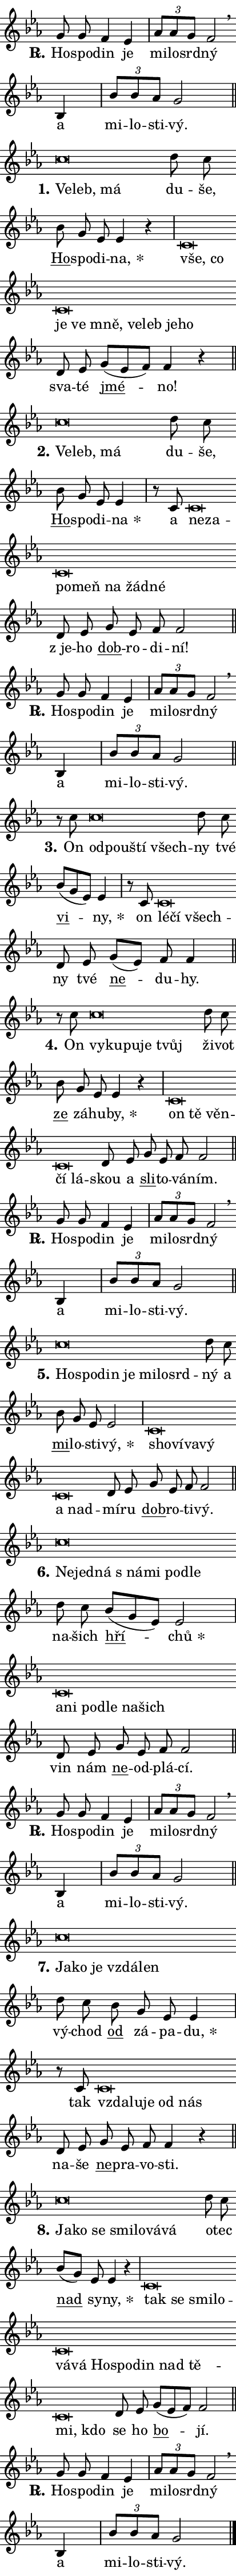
\version "2.22.1"
\header { tagline = "" }
\paper {
  indent = 0\cm
  top-margin = 0\cm
  right-margin = 0\cm
  bottom-margin = 0\cm
  left-margin = 0\cm
  paper-width = 7\cm
  page-breaking = #ly:one-page-breaking
  system-system-spacing.basic-distance = #11
  score-system-spacing.basic-distance = #11.3
  ragged-last = ##f
}


%% Author: Thomas Morley
%% https://lists.gnu.org/archive/html/lilypond-user/2020-05/msg00002.html
#(define (line-position grob)
"Returns position of @var[grob} in current system:
   @code{'start}, if at first time-step
   @code{'end}, if at last time-step
   @code{'middle} otherwise
"
  (let* ((col (ly:item-get-column grob))
         (ln (ly:grob-object col 'left-neighbor))
         (rn (ly:grob-object col 'right-neighbor))
         (col-to-check-left (if (ly:grob? ln) ln col))
         (col-to-check-right (if (ly:grob? rn) rn col))
         (break-dir-left
           (and
             (ly:grob-property col-to-check-left 'non-musical #f)
             (ly:item-break-dir col-to-check-left)))
         (break-dir-right
           (and
             (ly:grob-property col-to-check-right 'non-musical #f)
             (ly:item-break-dir col-to-check-right))))
        (cond ((eqv? 1 break-dir-left) 'start)
              ((eqv? -1 break-dir-right) 'end)
              (else 'middle))))

#(define (tranparent-at-line-position vctor)
  (lambda (grob)
  "Relying on @code{line-position} select the relevant enry from @var{vctor}.
Used to determine transparency,"
    (case (line-position grob)
      ((end) (not (vector-ref vctor 0)))
      ((middle) (not (vector-ref vctor 1)))
      ((start) (not (vector-ref vctor 2))))))

noteHeadBreakVisibility =
#(define-music-function (break-visibility)(vector?)
"Makes @code{NoteHead}s transparent relying on @var{break-visibility}"
#{
  \override NoteHead.transparent =
    #(tranparent-at-line-position break-visibility)
#})

#(define delete-ledgers-for-transparent-note-heads
  (lambda (grob)
    "Reads whether a @code{NoteHead} is transparent.
If so this @code{NoteHead} is removed from @code{'note-heads} from
@var{grob}, which is supposed to be @code{LedgerLineSpanner}.
As a result ledgers are not printed for this @code{NoteHead}"
    (let* ((nhds-array (ly:grob-object grob 'note-heads))
           (nhds-list
             (if (ly:grob-array? nhds-array)
                 (ly:grob-array->list nhds-array)
                 '()))
           ;; Relies on the transparent-property being done before
           ;; Staff.LedgerLineSpanner.after-line-breaking is executed.
           ;; This is fragile ...
           (to-keep
             (remove
               (lambda (nhd)
                 (ly:grob-property nhd 'transparent #f))
               nhds-list)))
      ;; TODO find a better method to iterate over grob-arrays, similiar
      ;; to filter/remove etc for lists
      ;; For now rebuilt from scratch
      (set! (ly:grob-object grob 'note-heads)  '())
      (for-each
        (lambda (nhd)
          (ly:pointer-group-interface::add-grob grob 'note-heads nhd))
        to-keep))))

hideNotes = {
  \noteHeadBreakVisibility #begin-of-line-visible
}
unHideNotes = {
  \noteHeadBreakVisibility #all-visible
}

% work-around for resetting accidentals
% https://lilypond.org/doc/v2.23/Documentation/notation/displaying-rhythms#unmetered-music
cadenzaMeasure = {
  \cadenzaOff
  \partial 1024 s1024
  \cadenzaOn
}

#(define-markup-command (accent layout props text) (markup?)
  "Underline accented syllable"
  (interpret-markup layout props
    #{\markup \override #'(offset . 4.3) \underline { #text }#}))

responsum = \markup \concat {
  "R" \hspace #-1.05 \path #0.1 #'((moveto 0 0.07) (lineto 0.9 0.8)) \hspace #0.05 "."
}

\layout {
    \context {
        \Staff
        \remove "Time_signature_engraver"
        \override LedgerLineSpanner.after-line-breaking = #delete-ledgers-for-transparent-note-heads
    }
    \context {
        \Voice {
            \override NoteHead.output-attributes = #'((class . "notehead"))
            \override Hairpin.height = #0.55
        }
    }
    \context {
        \Lyrics {
            \override StanzaNumber.output-attributes = #'((class . "stanzanumber"))
            \override LyricSpace.minimum-distance = #0.9
            \override LyricText.font-name = #"TeX Gyre Schola"
            \override LyricText.font-size = 1
            \override StanzaNumber.font-name = #"TeX Gyre Schola Bold"
            \override StanzaNumber.font-size = 1
        }
    }
}

% magnetic-lyrics.ily
%
%   written by
%     Jean Abou Samra <jean@abou-samra.fr>
%     Werner Lemberg <wl@gnu.org>
%
%   adapted by
%     Jiri Hon <jiri.hon@gmail.com>
%
% Version 2022-Apr-15

% https://www.mail-archive.com/lilypond-user@gnu.org/msg149350.html

#(define (Left_hyphen_pointer_engraver context)
   "Collect syllable-hyphen-syllable occurrences in lyrics and store
them in properties.  This engraver only looks to the left.  For
example, if the lyrics input is @code{foo -- bar}, it does the
following.

@itemize @bullet
@item
Set the @code{text} property of the @code{LyricHyphen} grob between
@q{foo} and @q{bar} to @code{foo}.

@item
Set the @code{left-hyphen} property of the @code{LyricText} grob with
text @q{foo} to the @code{LyricHyphen} grob between @q{foo} and
@q{bar}.
@end itemize

Use this auxiliary engraver in combination with the
@code{lyric-@/text::@/apply-@/magnetic-@/offset!} hook."
   (let ((hyphen #f)
         (text #f))
     (make-engraver
      (acknowledgers
       ((lyric-syllable-interface engraver grob source-engraver)
        (set! text grob)))
      (end-acknowledgers
       ((lyric-hyphen-interface engraver grob source-engraver)
        ;(when (not (grob::has-interface grob 'lyric-space-interface))
          (set! hyphen grob)));)
      ((stop-translation-timestep engraver)
       (when (and text hyphen)
         (ly:grob-set-object! text 'left-hyphen hyphen))
       (set! text #f)
       (set! hyphen #f)))))

#(define (lyric-text::apply-magnetic-offset! grob)
   "If the space between two syllables is less than the value in
property @code{LyricText@/.details@/.squash-threshold}, move the right
syllable to the left so that it gets concatenated with the left
syllable.

Use this function as a hook for
@code{LyricText@/.after-@/line-@/breaking} if the
@code{Left_@/hyphen_@/pointer_@/engraver} is active."
   (let ((hyphen (ly:grob-object grob 'left-hyphen #f)))
     (when hyphen
       (let ((left-text (ly:spanner-bound hyphen LEFT)))
         (when (grob::has-interface left-text 'lyric-syllable-interface)
           (let* ((common (ly:grob-common-refpoint grob left-text X))
                  (this-x-ext (ly:grob-extent grob common X))
                  (left-x-ext
                   (begin
                     ;; Trigger magnetism for left-text.
                     (ly:grob-property left-text 'after-line-breaking)
                     (ly:grob-extent left-text common X)))
                  ;; `delta` is the gap width between two syllables.
                  (delta (- (interval-start this-x-ext)
                            (interval-end left-x-ext)))
                  (details (ly:grob-property grob 'details))
                  (threshold (assoc-get 'squash-threshold details 0.2)))
             (when (< delta threshold)
               (let* (;; We have to manipulate the input text so that
                      ;; ligatures crossing syllable boundaries are not
                      ;; disabled.  For languages based on the Latin
                      ;; script this is essentially a beautification.
                      ;; However, for non-Western scripts it can be a
                      ;; necessity.
                      (lt (ly:grob-property left-text 'text))
                      (rt (ly:grob-property grob 'text))
                      (is-space (grob::has-interface hyphen 'lyric-space-interface))
                      (space (if is-space " " ""))
                      (space-markup (grob-interpret-markup grob " "))
                      (space-size (interval-length (ly:stencil-extent space-markup X)))
                      (extra-delta (if is-space space-size 0))
                      ;; Append new syllable.
                      (ltrt-space (if (and (string? lt) (string? rt))
                                (string-append lt space rt)
                                (make-concat-markup (list lt space rt))))
                      ;; Right-align `ltrt` to the right side.
                      (ltrt-space-markup (grob-interpret-markup
                               grob
                               (make-translate-markup
                                (cons (interval-length this-x-ext) 0)
                                (make-right-align-markup ltrt-space)))))
                 (begin
                   ;; Don't print `left-text`.
                   (ly:grob-set-property! left-text 'stencil #f)
                   ;; Set text and stencil (which holds all collected
                   ;; syllables so far) and shift it to the left.
                   (ly:grob-set-property! grob 'text ltrt-space)
                   (ly:grob-set-property! grob 'stencil ltrt-space-markup)
                   (ly:grob-translate-axis! grob (- (- delta extra-delta)) X))))))))))


#(define (lyric-hyphen::displace-bounds-first grob)
   ;; Make very sure this callback isn't triggered too early.
   (let ((left (ly:spanner-bound grob LEFT))
         (right (ly:spanner-bound grob RIGHT)))
     (ly:grob-property left 'after-line-breaking)
     (ly:grob-property right 'after-line-breaking)
     (ly:lyric-hyphen::print grob)))

squashThreshold = #0.4

\layout {
  \context {
    \Lyrics
    \consists #Left_hyphen_pointer_engraver
    \override LyricText.after-line-breaking =
      #lyric-text::apply-magnetic-offset!
    \override LyricHyphen.stencil = #lyric-hyphen::displace-bounds-first
    \override LyricText.details.squash-threshold = \squashThreshold
    \override LyricHyphen.minimum-distance = 0
    \override LyricHyphen.minimum-length = \squashThreshold
  }
}

squash = \override LyricText.details.squash-threshold = 9999
unSquash = \override LyricText.details.squash-threshold = \squashThreshold

left = \override LyricText.self-alignment-X = #LEFT
unLeft = \revert LyricText.self-alignment-X

starOffset = #(lambda (grob) 
                (let ((x_offset (ly:self-alignment-interface::aligned-on-x-parent grob)))
                  (if (= x_offset 0) 0 (+ x_offset 1.2))))

star = #(define-music-function (syllable)(string?)
"Append star separator at the end of a syllable"
#{
  \once \override LyricText.X-offset = #starOffset
  \lyricmode { \markup {
    #syllable
    \override #'((font-name . "TeX Gyre Schola Bold")) \hspace #0.2 \lower #0.65 \larger "*"
  } }
#})

starAccent = #(define-music-function (syllable)(string?)
"Append star separator at the end of a syllable and make accent"
#{
  \once \override LyricText.X-offset = #starOffset
  \lyricmode { \markup {
    \accent #syllable
    \override #'((font-name . "TeX Gyre Schola Bold")) \hspace #0.2 \lower #0.65 \larger "*"
  } }
#})

breath = #(define-music-function (syllable)(string?)
"Append breathing indicator at the end of a syllable"
#{
  \lyricmode { \markup { #syllable "+" } }
#})

optionalBreath = #(define-music-function (syllable)(string?)
"Append optional breathing indicator at the end of a syllable"
#{
  \lyricmode { \markup { #syllable "(+)" } }
#})


\score {
    <<
        \new Voice = "melody" { \cadenzaOn \key es \major \relative { g'8 g f4 es \cadenzaMeasure \bar "|" \tuplet 3/2 { as8[ as g] } f2 \breathe \bar "" bes,4 \cadenzaMeasure \bar "|" \tuplet 3/2 { bes'8[ bes as] } g2 \cadenzaMeasure \bar "||" \break } }
        \new Lyrics \lyricsto "melody" { \lyricmode { \set stanza = \responsum
Ho -- spo -- din je mi -- lo -- srd -- ný a mi -- lo -- sti -- vý. } }
    >>
    \layout {}
}

\score {
    <<
        \new Voice = "melody" { \cadenzaOn \key es \major \relative { c''\breve*1/16 \hideNotes \breve*1/16 \breve*1/16 \bar "" \unHideNotes d8 c \bar "" bes g es es4 r \cadenzaMeasure \bar "|" c\breve*1/16 \hideNotes \breve*1/16 \bar "" \breve*1/16 \bar "" \breve*1/16 \bar "" \breve*1/16 \bar "" \breve*1/16 \bar "" \breve*1/16 \bar "" \breve*1/16 \breve*1/16 \bar "" \unHideNotes d8 es \bar "" g[( es f)] f4 r \cadenzaMeasure \bar "||" \break } }
        \new Lyrics \lyricsto "melody" { \lyricmode { \set stanza = "1."
\left Ve -- \squash leb, má \unLeft \unSquash du -- še, \markup \accent Ho -- spo -- di -- \star na, \left vše, \squash co je ve mně, ve -- leb je -- ho \unLeft \unSquash sva -- té \markup \accent jmé -- no! } }
    >>
    \layout {}
}

\score {
    <<
        \new Voice = "melody" { \cadenzaOn \key es \major \relative { c''\breve*1/16 \hideNotes \breve*1/16 \breve*1/16 \bar "" \unHideNotes d8 c \bar "" bes g es es4 \cadenzaMeasure \bar "|" r8 c c\breve*1/16 \hideNotes \breve*1/16 \bar "" \breve*1/16 \bar "" \breve*1/16 \bar "" \breve*1/16 \bar "" \breve*1/16 \breve*1/16 \bar "" \unHideNotes d8 es \bar "" g es f f2 \cadenzaMeasure \bar "||" \break } }
        \new Lyrics \lyricsto "melody" { \lyricmode { \set stanza = "2."
\left Ve -- \squash leb, má \unLeft \unSquash du -- še, \markup \accent Ho -- spo -- di -- \star na a \left ne -- \squash za -- po -- meň na žád -- né \unLeft \unSquash "z je" -- ho \markup \accent dob -- ro -- di -- ní! } }
    >>
    \layout {}
}

\score {
    <<
        \new Voice = "melody" { \cadenzaOn \key es \major \relative { g'8 g f4 es \cadenzaMeasure \bar "|" \tuplet 3/2 { as8[ as g] } f2 \breathe \bar "" bes,4 \cadenzaMeasure \bar "|" \tuplet 3/2 { bes'8[ bes as] } g2 \cadenzaMeasure \bar "||" \break } }
        \new Lyrics \lyricsto "melody" { \lyricmode { \set stanza = \responsum
Ho -- spo -- din je mi -- lo -- srd -- ný a mi -- lo -- sti -- vý. } }
    >>
    \layout {}
}

\score {
    <<
        \new Voice = "melody" { \cadenzaOn \key es \major \relative { r8 c''8 c\breve*1/16 \hideNotes \breve*1/16 \bar "" \breve*1/16 \breve*1/16 \bar "" \unHideNotes d8 c \bar "" bes[( g es)] es4 \cadenzaMeasure \bar "|" r8 c c\breve*1/16 \hideNotes \breve*1/16 \breve*1/16 \bar "" \unHideNotes d8 es \bar "" g[( es)] f f4 \cadenzaMeasure \bar "||" \break } }
        \new Lyrics \lyricsto "melody" { \lyricmode { \set stanza = "3."
On \left od -- \squash pou -- ští všech -- \unLeft \unSquash ny tvé \markup \accent vi -- \star ny, on \left lé -- \squash čí všech -- \unLeft \unSquash ny tvé \markup \accent ne -- du -- hy. } }
    >>
    \layout {}
}

\score {
    <<
        \new Voice = "melody" { \cadenzaOn \key es \major \relative { r8 c''8 c\breve*1/16 \hideNotes \breve*1/16 \bar "" \breve*1/16 \bar "" \breve*1/16 \breve*1/16 \bar "" \unHideNotes d8 c \bar "" bes g es es4 r \cadenzaMeasure \bar "|" c\breve*1/16 \hideNotes \breve*1/16 \bar "" \breve*1/16 \bar "" \breve*1/16 \breve*1/16 \bar "" \unHideNotes d8 es \bar "" g es f f2 \cadenzaMeasure \bar "||" \break } }
        \new Lyrics \lyricsto "melody" { \lyricmode { \set stanza = "4."
On \left vy -- \squash ku -- pu -- je tvůj \unLeft \unSquash ži -- vot \markup \accent ze zá -- hu -- \star by, \left on \squash tě věn -- čí lá -- \unLeft \unSquash skou a \markup \accent sli -- to -- vá -- ním. } }
    >>
    \layout {}
}

\score {
    <<
        \new Voice = "melody" { \cadenzaOn \key es \major \relative { g'8 g f4 es \cadenzaMeasure \bar "|" \tuplet 3/2 { as8[ as g] } f2 \breathe \bar "" bes,4 \cadenzaMeasure \bar "|" \tuplet 3/2 { bes'8[ bes as] } g2 \cadenzaMeasure \bar "||" \break } }
        \new Lyrics \lyricsto "melody" { \lyricmode { \set stanza = \responsum
Ho -- spo -- din je mi -- lo -- srd -- ný a mi -- lo -- sti -- vý. } }
    >>
    \layout {}
}

\score {
    <<
        \new Voice = "melody" { \cadenzaOn \key es \major \relative { c''\breve*1/16 \hideNotes \breve*1/16 \bar "" \breve*1/16 \bar "" \breve*1/16 \bar "" \breve*1/16 \bar "" \breve*1/16 \breve*1/16 \bar "" \unHideNotes d8 c \bar "" bes g es es2 \cadenzaMeasure \bar "|" c\breve*1/16 \hideNotes \breve*1/16 \bar "" \breve*1/16 \bar "" \breve*1/16 \bar "" \breve*1/16 \breve*1/16 \bar "" \unHideNotes d8 es \bar "" g es f f2 \cadenzaMeasure \bar "||" \break } }
        \new Lyrics \lyricsto "melody" { \lyricmode { \set stanza = "5."
\left Ho -- \squash spo -- din je mi -- lo -- srd -- \unLeft \unSquash ný a \markup \accent mi -- lo -- sti -- \star vý, \left sho -- \squash ví -- va -- vý a nad -- \unLeft \unSquash mí -- ru \markup \accent dob -- ro -- ti -- vý. } }
    >>
    \layout {}
}

\score {
    <<
        \new Voice = "melody" { \cadenzaOn \key es \major \relative { c''\breve*1/16 \hideNotes \breve*1/16 \bar "" \breve*1/16 \bar "" \breve*1/16 \bar "" \breve*1/16 \bar "" \breve*1/16 \breve*1/16 \bar "" \unHideNotes d8 c \bar "" bes[( g es)] es2 \cadenzaMeasure \bar "|" c\breve*1/16 \hideNotes \breve*1/16 \bar "" \breve*1/16 \bar "" \breve*1/16 \bar "" \breve*1/16 \breve*1/16 \bar "" \unHideNotes d8 es \bar "" g es f f2 \cadenzaMeasure \bar "||" \break } }
        \new Lyrics \lyricsto "melody" { \lyricmode { \set stanza = "6."
\left Ne -- \squash jed -- ná "s ná" -- mi po -- dle \unLeft \unSquash na -- šich \markup \accent hří -- \star chů \left a -- \squash ni po -- dle na -- šich \unLeft \unSquash vin nám \markup \accent ne -- od -- plá -- cí. } }
    >>
    \layout {}
}

\score {
    <<
        \new Voice = "melody" { \cadenzaOn \key es \major \relative { g'8 g f4 es \cadenzaMeasure \bar "|" \tuplet 3/2 { as8[ as g] } f2 \breathe \bar "" bes,4 \cadenzaMeasure \bar "|" \tuplet 3/2 { bes'8[ bes as] } g2 \cadenzaMeasure \bar "||" \break } }
        \new Lyrics \lyricsto "melody" { \lyricmode { \set stanza = \responsum
Ho -- spo -- din je mi -- lo -- srd -- ný a mi -- lo -- sti -- vý. } }
    >>
    \layout {}
}

\score {
    <<
        \new Voice = "melody" { \cadenzaOn \key es \major \relative { c''\breve*1/16 \hideNotes \breve*1/16 \bar "" \breve*1/16 \bar "" \breve*1/16 \breve*1/16 \bar "" \unHideNotes d8 c \bar "" bes g es es4 \cadenzaMeasure \bar "|" r8 c8 c\breve*1/16 \hideNotes \breve*1/16 \bar "" \breve*1/16 \bar "" \breve*1/16 \breve*1/16 \bar "" \unHideNotes d8 es \bar "" g es f f4 r \cadenzaMeasure \bar "||" \break } }
        \new Lyrics \lyricsto "melody" { \lyricmode { \set stanza = "7."
\left Ja -- \squash ko je vzdá -- len \unLeft \unSquash vý -- chod \markup \accent od zá -- pa -- \star du, tak \left vzda -- \squash lu -- je od nás \unLeft \unSquash na -- še \markup \accent ne -- pra -- vo -- sti. } }
    >>
    \layout {}
}

\score {
    <<
        \new Voice = "melody" { \cadenzaOn \key es \major \relative { c''\breve*1/16 \hideNotes \breve*1/16 \bar "" \breve*1/16 \bar "" \breve*1/16 \bar "" \breve*1/16 \bar "" \breve*1/16 \breve*1/16 \bar "" \unHideNotes d8 c \bar "" bes[( g)] es es4 r \cadenzaMeasure \bar "|" c\breve*1/16 \hideNotes \breve*1/16 \bar "" \breve*1/16 \bar "" \breve*1/16 \bar "" \breve*1/16 \bar "" \breve*1/16 \bar "" \breve*1/16 \bar "" \breve*1/16 \bar "" \breve*1/16 \bar "" \breve*1/16 \bar "" \breve*1/16 \bar "" \breve*1/16 \breve*1/16 \bar "" \unHideNotes d8 es \bar "" g[( es f)] f2 \cadenzaMeasure \bar "||" \break } }
        \new Lyrics \lyricsto "melody" { \lyricmode { \set stanza = "8."
\left Ja -- \squash ko se smi -- lo -- vá -- vá \unLeft \unSquash o -- tec \markup \accent nad sy -- \star ny, \left tak \squash se smi -- lo -- vá -- vá Ho -- spo -- din nad tě -- mi, kdo \unLeft \unSquash se ho \markup \accent bo -- jí. } }
    >>
    \layout {}
}

\score {
    <<
        \new Voice = "melody" { \cadenzaOn \key es \major \relative { g'8 g f4 es \cadenzaMeasure \bar "|" \tuplet 3/2 { as8[ as g] } f2 \breathe \bar "" bes,4 \cadenzaMeasure \bar "|" \tuplet 3/2 { bes'8[ bes as] } g2 \cadenzaMeasure \bar "||" \break } \bar "|." }
        \new Lyrics \lyricsto "melody" { \lyricmode { \set stanza = \responsum
Ho -- spo -- din je mi -- lo -- srd -- ný a mi -- lo -- sti -- vý. } }
    >>
    \layout {}
}
